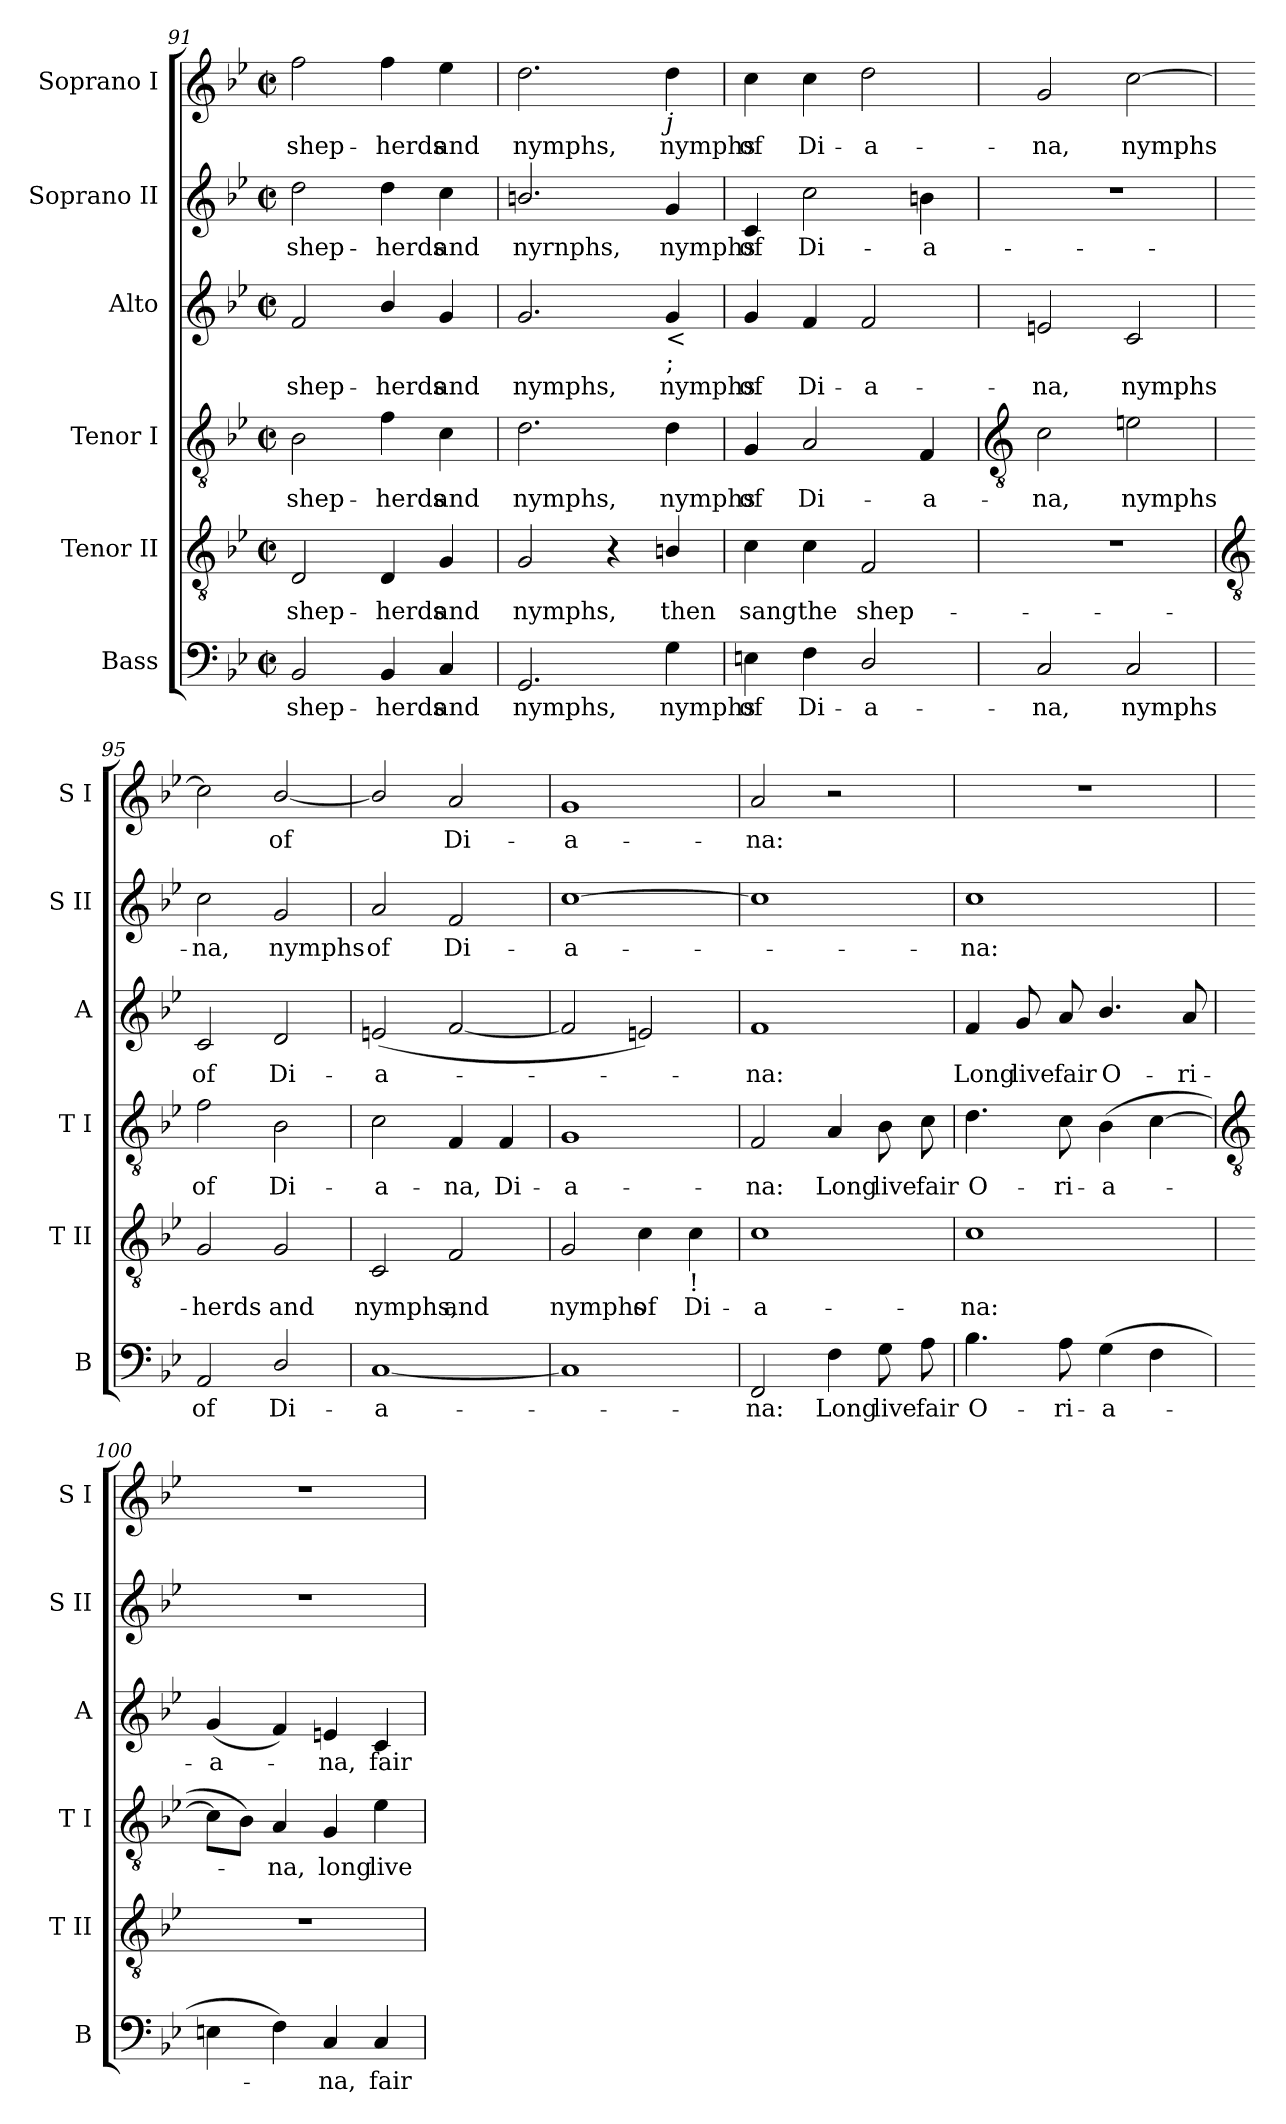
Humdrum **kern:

**kern	**text	**kern	**text	**kern	**text	**kern	**text	**kern	**text	**kern	**text
*part6	*part6	*part5	*part5	*part4	*part4	*part3	*part3	*part2	*part2	*part1	*part1
*staff6	*staff6	*staff5	*staff5	*staff4	*staff4	*staff3	*staff3	*staff2	*staff2	*staff1	*staff1
*I"Bass	*	*I"Tenor II	*	*I"Tenor I	*	*I"Alto	*	*I"Soprano II	*	*I"Soprano I	*
*I'B	*	*I'T II	*	*I'T I	*	*I'A	*	*I'S II	*	*I'S I	*
*clefF4	*	*clefGv2	*	*clefGv2	*	*clefG2	*	*clefG2	*	*clefG2	*
*k[b-e-]	*	*k[b-e-]	*	*k[b-e-]	*	*k[b-e-]	*	*k[b-e-]	*	*k[b-e-]	*
*B-:	*	*B-:	*	*B-:	*	*B-:	*	*B-:	*	*B-:	*
*M2/2	*	*M2/2	*	*M2/2	*	*M2/2	*	*M2/2	*	*M2/2	*
*met(c|)	*	*met(c|)	*	*met(c|)	*	*met(c|)	*	*met(c|)	*	*met(c|)	*
=91	=91	=91	=91	=91	=91	=91	=91	=91	=91	=91	=91
!	!LO:LY:b	!	!LO:LY:b	!	!LO:LY:b	!	!LO:LY:b	!	!LO:LY:b	!	!LO:LY:b
2BB-	shep-	2D	shep-	2B-	shep-	2f	shep-	2dd	shep-	2ff	shep-
!	!LO:LY:b	!	!LO:LY:b	!	!LO:LY:b	!	!LO:LY:b	!	!LO:LY:b	!	!LO:LY:b
4BB-	-herds	4D	-herds	4f	-herds	4b-/	-herds	4dd	-herds	4ff	-herds
!	!LO:LY:b	!	!LO:LY:b	!	!LO:LY:b	!	!LO:LY:b	!	!LO:LY:b	!	!LO:LY:b
4C	and	4G	and	4c	and	4g	and	4cc	and	4ee-	and
=92	=92	=92	=92	=92	=92	=92	=92	=92	=92	=92	=92
!	!LO:LY:b	!	!LO:LY:b	!	!LO:LY:b	!	!LO:LY:b	!	!LO:LY:b	!	!LO:LY:b
2.GG	nymphs,	2G	nymphs,	2.d	nymphs,	2.g	nymphs,	2.bn/	nyrnphs,	2.dd	nymphs,
.	.	4r	.	.	.	.	.	.	.	.	.
!	!	!	!	!	!	!	!	!	!	!LO:TX:b:i:t=j	!
!	!	!	!	!	!	!LO:TX:b:i:t=<	!	!	!	!	!
!	!	!	!	!	!	!LO:TX:b:t=;	!	!	!	!	!
!	!LO:LY:b	!	!LO:LY:b	!	!LO:LY:b	!	!LO:LY:b	!	!LO:LY:b	!	!LO:LY:b
4G	nymphs	4Bn/	then	4d	nymphs	4g	nymphs	4g	nymphs	4dd	nymphs
=93	=93	=93	=93	=93	=93	=93	=93	=93	=93	=93	=93
!	!LO:LY:b	!	!LO:LY:b	!	!LO:LY:b	!	!LO:LY:b	!	!LO:LY:b	!	!LO:LY:b
4En	of	4c	sang	4G	of	4g	of	4c	of	4cc	of
!	!LO:LY:b	!	!LO:LY:b	!	!LO:LY:b	!	!LO:LY:b	!	!LO:LY:b	!	!LO:LY:b
4F	Di-	4c	the	2A	Di-	4f	Di-	2cc	Di-	4cc	Di-
!	!LO:LY:b	!	!LO:LY:b	!	!	!	!LO:LY:b	!	!	!	!LO:LY:b
2D/	-a-	2F	shep-	.	.	2f	-a-	.	.	2dd	-a-
!	!	!	!	!	!LO:LY:b	!	!	!	!LO:LY:b	!	!
.	.	.	.	4F	-a-	.	.	4bn	-a-	.	.
!!LO:LB:g=z
=94	=94	=94	=94	=94	=94	=94	=94	=94	=94	=94	=94
*	*	*	*	*clefGv2	*	*	*	*	*	*	*
!	!LO:LY:b	!	!	!	!LO:LY:b	!	!LO:LY:b	!	!	!	!LO:LY:b
2C	-na,	1r	.	2c	-na,	2en	-na,	1r	.	2g	-na,
!	!LO:LY:b	!	!	!	!LO:LY:b	!	!LO:LY:b	!	!	!	!LO:LY:b
2C	nymphs	.	.	2en	nymphs	2c	nymphs	.	.	[2cc	nymphs
!!LO:LB:g=z
=95	=95	=95	=95	=95	=95	=95	=95	=95	=95	=95	=95
*	*	*clefGv2	*	*	*	*	*	*	*	*	*
!	!LO:LY:b	!	!LO:LY:b	!	!LO:LY:b	!	!LO:LY:b	!	!LO:LY:b	!	!
2AA	of	2G	-herds	2f	of	2c	of	2cc	-na,	2cc]	.
!	!LO:LY:b	!	!LO:LY:b	!	!LO:LY:b	!	!LO:LY:b	!	!LO:LY:b	!	!LO:LY:b
2D/	Di-	2G	and	2B-	Di-	2d	Di-	2g	nymphs	[2b-/	of
=96	=96	=96	=96	=96	=96	=96	=96	=96	=96	=96	=96
!	!LO:LY:b	!	!LO:LY:b	!	!LO:LY:b	!	!LO:LY:b	!	!LO:LY:b	!	!
[1C	-a-	2C	nymphs,	2c	-a-	(<2en	-a-	2a	of	2b-/]	.
!	!	!	!LO:LY:b	!	!LO:LY:b	!	!	!	!LO:LY:b	!	!LO:LY:b
.	.	2F	and	4F	-na,	[2f	.	2f	Di-	2a	Di-
!	!	!	!	!	!LO:LY:b	!	!	!	!	!	!
.	.	.	.	4F	Di-	.	.	.	.	.	.
=97	=97	=97	=97	=97	=97	=97	=97	=97	=97	=97	=97
!	!	!	!LO:LY:b	!	!LO:LY:b	!	!	!	!LO:LY:b	!	!LO:LY:b
1C]	.	2G	nymphs	1G	-a-	2f]	.	[1cc	-a-	1g	-a-
!	!	!	!LO:LY:b	!	!	!	!	!	!	!	!
.	.	4c	of	.	.	2en)	.	.	.	.	.
!	!	!LO:TX:b:t=!	!	!	!	!	!	!	!	!	!
!	!	!	!LO:LY:b	!	!	!	!	!	!	!	!
.	.	4c	Di-	.	.	.	.	.	.	.	.
=98	=98	=98	=98	=98	=98	=98	=98	=98	=98	=98	=98
!	!LO:LY:b	!	!LO:LY:b	!	!LO:LY:b	!	!LO:LY:b	!	!	!	!LO:LY:b
2FF	na:	1c	-a-	2F	-na:	1f	na:	1cc]	.	2a	-na:
!	!LO:LY:b	!	!	!	!LO:LY:b	!	!	!	!	!	!
4F	Long	.	.	4A	Long	.	.	.	.	2r	.
!	!LO:LY:b	!	!	!	!LO:LY:b	!	!	!	!	!	!
8G	live	.	.	8B-	live	.	.	.	.	.	.
!	!LO:LY:b	!	!	!	!LO:LY:b	!	!	!	!	!	!
8A	fair	.	.	8c	fair	.	.	.	.	.	.
=99	=99	=99	=99	=99	=99	=99	=99	=99	=99	=99	=99
!	!LO:LY:b	!	!LO:LY:b	!	!LO:LY:b	!	!LO:LY:b	!	!LO:LY:b	!	!
4.B-	O-	1c	-na:	4.d	O-	4f	Long	1cc	na:	1r	.
!	!	!	!	!	!	!	!LO:LY:b	!	!	!	!
.	.	.	.	.	.	8g	live	.	.	.	.
!	!LO:LY:b	!	!	!	!LO:LY:b	!	!LO:LY:b	!	!	!	!
8A	-ri-	.	.	8c	-ri-	8a	fair	.	.	.	.
!	!LO:LY:b	!	!	!	!LO:LY:b	!	!LO:LY:b	!	!	!	!
(>4G	-a-	.	.	(>4B-	-a-	4.b-/	O-	.	.	.	.
4F	.	.	.	[4c	.	.	.	.	.	.	.
!	!	!	!	!	!	!	!LO:LY:b	!	!	!	!
.	.	.	.	.	.	8a	-ri-	.	.	.	.
!!LO:LB:g=z
=100	=100	=100	=100	=100	=100	=100	=100	=100	=100	=100	=100
*	*	*	*	*clefGv2	*	*	*	*	*	*	*
!	!	!	!	!	!	!	!LO:LY:b	!	!	!	!
4En	.	1r	.	8cL]	.	(<4g	-a-	1r	.	1r	.
.	.	.	.	8B-J)	.	.	.	.	.	.	.
!	!	!	!	!	!LO:LY:b	!	!	!	!	!	!
4F)	.	.	.	4A	na,	4f)	.	.	.	.	.
!	!LO:LY:b	!	!	!	!LO:LY:b	!	!LO:LY:b	!	!	!	!
4C	na,	.	.	4G	long	4en	na,	.	.	.	.
!	!LO:LY:b	!	!	!	!LO:LY:b	!	!LO:LY:b	!	!	!	!
4C	fair	.	.	4e-	live	4c	fair	.	.	.	.
=	=	=	=	=	=	=	=	=	=	=	=
*-	*-	*-	*-	*-	*-	*-	*-	*-	*-	*-	*-
